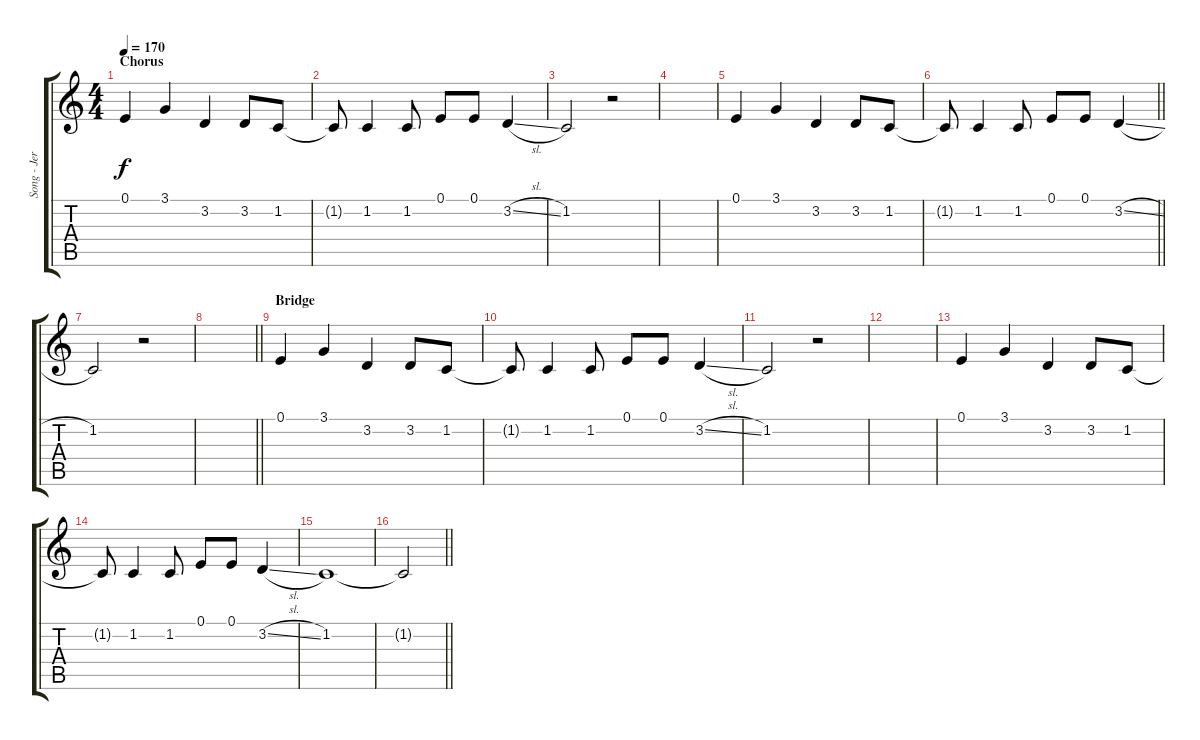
\track ("Song - Jerem'" "Song - Jer") {instrument ocarina}
\staff {score tabs}
\tuning (E4 B3 G3 D3 A2 E2) {hide}
\ts (4 4)
\section ("" "Chorus")
\tempo 170
\clef g2
\ks c
0.1.4{dy f} 3.1.4 3.2.4 3.2.8 1.2.8 |
1.2{t}.8 1.2.4 1.2.8 0.1.8 0.1.8 3.2{sl}.4 |
1.2.2 r.2 |
|
0.1.4 3.1.4 3.2.4 3.2.8 1.2.8 |
\barLineRight lightlight
1.2{t}.8 1.2.4 1.2.8 0.1.8 0.1.8 3.2{sl}.4 |
1.2.2 r.2 |
\barLineRight lightlight
|
\section ("" "Bridge")
0.1.4 3.1.4 3.2.4 3.2.8 1.2.8 |
1.2{t}.8 1.2.4 1.2.8 0.1.8 0.1.8 3.2{sl}.4 |
1.2.2 r.2 |
|
0.1.4 3.1.4 3.2.4 3.2.8 1.2.8 |
1.2{t}.8 1.2.4 1.2.8 0.1.8 0.1.8 3.2{sl}.4 |
1.2.1 |
\barLineRight lightlight
1.2{t}.2
